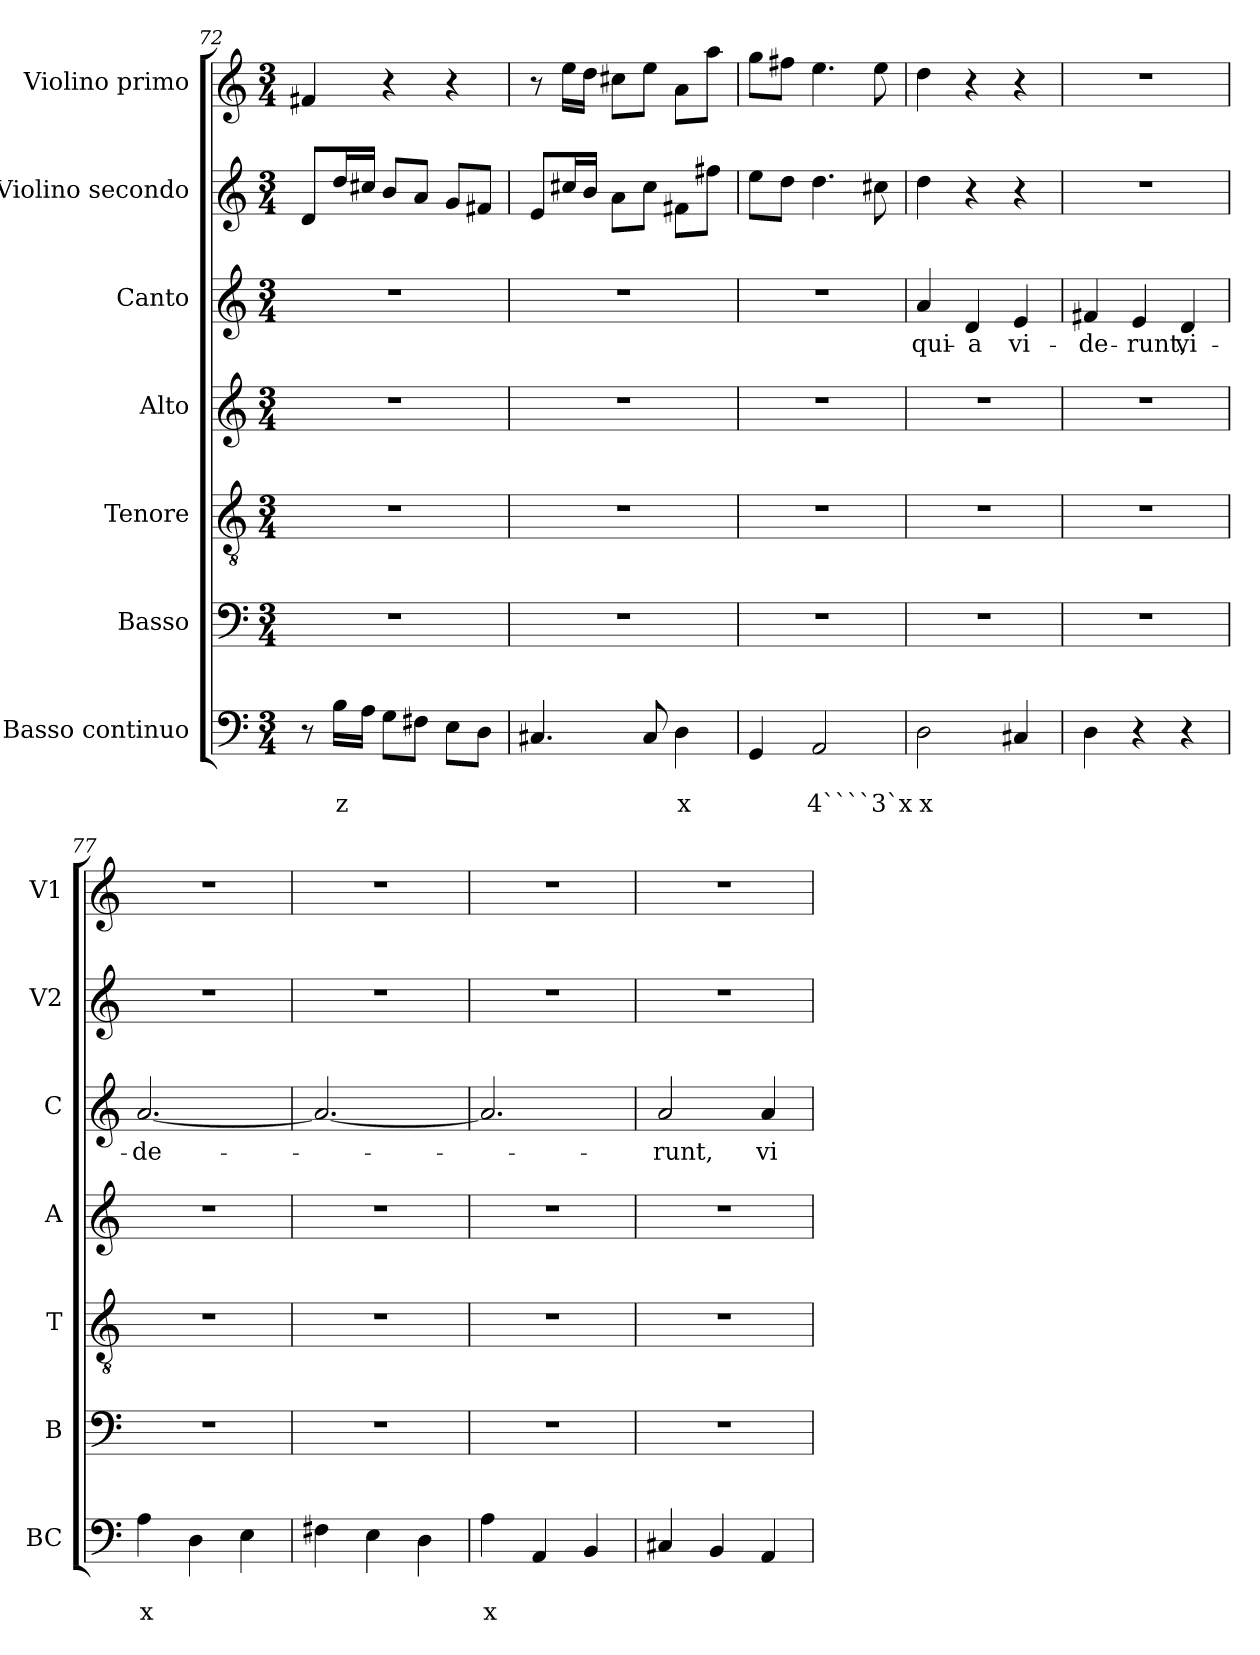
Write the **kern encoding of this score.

**kern	**text	**text	**kern	**kern	**kern	**kern	**text	**kern	**kern
*part7	*part7	*part7	*part6	*part5	*part4	*part3	*part3	*part2	*part1
*staff7	*staff7	*staff7	*staff6	*staff5	*staff4	*staff3	*staff3	*staff2	*staff1
*I"Basso continuo	*	*	*I"Basso	*I"Tenore	*I"Alto	*I"Canto	*	*I"Violino secondo	*I"Violino primo
*I'BC	*	*	*I'B	*I'T	*I'A	*I'C	*	*I'V2	*I'V1
*clefF4	*	*	*clefF4	*clefGv2	*clefG2	*clefG2	*	*clefG2	*clefG2
*k[]	*	*	*k[]	*k[]	*k[]	*k[]	*	*k[]	*k[]
*C:	*	*	*C:	*C:	*C:	*C:	*	*C:	*C:
*M3/4	*	*	*M3/4	*M3/4	*M3/4	*M3/4	*	*M3/4	*M3/4
=72	=72	=72	=72	=72	=72	=72	=72	=72	=72
8r	.	.	2.r	2.r	2.r	2.r	.	8d/L	4f#X/
!	!	!LO:LY:b	!	!	!	!	!	!	!
16B\LL	.	z	.	.	.	.	.	16dd/L	.
16A\JJ	.	.	.	.	.	.	.	16cc#X/JJ	.
8G\L	.	.	.	.	.	.	.	8b/L	4r
8F#X\J	.	.	.	.	.	.	.	8a/J	.
8E\L	.	.	.	.	.	.	.	8g/L	4r
8D\J	.	.	.	.	.	.	.	8f#X/J	.
=73	=73	=73	=73	=73	=73	=73	=73	=73	=73
4.C#X/	.	.	2.r	2.r	2.r	2.r	.	8e/L	8r
.	.	.	.	.	.	.	.	16cc#X/L	16ee\LL
.	.	.	.	.	.	.	.	16b/JJ	16dd\JJ
.	.	.	.	.	.	.	.	8a\L	8cc#X\L
8C#/	.	.	.	.	.	.	.	8cc#\J	8ee\J
!	!	!LO:LY:b	!	!	!	!	!	!	!
4D\	.	x	.	.	.	.	.	8f#X\L	8a\L
.	.	.	.	.	.	.	.	8ff#X\J	8aa\J
=74	=74	=74	=74	=74	=74	=74	=74	=74	=74
4GG/	.	.	2.r	2.r	2.r	2.r	.	8ee\L	8gg\L
.	.	.	.	.	.	.	.	8dd\J	8ff#X\J
!	!	!LO:LY:b	!	!	!	!	!	!	!
2AA/	.	4````3`x	.	.	.	.	.	4.dd\	4.ee\
.	.	.	.	.	.	.	.	8cc#X\	8ee\
=75	=75	=75	=75	=75	=75	=75	=75	=75	=75
!	!	!LO:LY:b	!	!	!	!	!LO:LY:b	!	!
2D\	.	x	2.r	2.r	2.r	4a/	qui-	4dd\	4dd\
!	!	!	!	!	!	!	!LO:LY:b	!	!
.	.	.	.	.	.	4d/	-a	4r	4r
!	!	!	!	!	!	!	!LO:LY:b	!	!
4C#X/	.	.	.	.	.	4e/	vi-	4r	4r
!!LO:LB:g=z
=76	=76	=76	=76	=76	=76	=76	=76	=76	=76
!	!	!	!	!	!	!	!LO:LY:b	!	!
4D\	.	.	2.r	2.r	2.r	4f#X/	-de-	2.r	2.r
!	!	!	!	!	!	!	!LO:LY:b	!	!
4r	.	.	.	.	.	4e/	-runt,	.	.
!	!	!	!	!	!	!	!LO:LY:b	!	!
4r	.	.	.	.	.	4d/	vi-	.	.
=77	=77	=77	=77	=77	=77	=77	=77	=77	=77
!	!	!LO:LY:b	!	!	!	!	!LO:LY:b	!	!
4A\	.	x	2.r	2.r	2.r	[2.a/	-de-	2.r	2.r
4D\	.	.	.	.	.	.	.	.	.
4E\	.	.	.	.	.	.	.	.	.
=78	=78	=78	=78	=78	=78	=78	=78	=78	=78
4F#X\	.	.	2.r	2.r	2.r	2.a/_	.	2.r	2.r
4E\	.	.	.	.	.	.	.	.	.
4D\	.	.	.	.	.	.	.	.	.
=79	=79	=79	=79	=79	=79	=79	=79	=79	=79
!	!	!LO:LY:b	!	!	!	!	!	!	!
4A\	.	x	2.r	2.r	2.r	2.a/]	.	2.r	2.r
4AA/	.	.	.	.	.	.	.	.	.
4BB/	.	.	.	.	.	.	.	.	.
=80	=80	=80	=80	=80	=80	=80	=80	=80	=80
!	!	!	!	!	!	!	!LO:LY:b	!	!
4C#X/	.	.	2.r	2.r	2.r	2a/	-runt,	2.r	2.r
4BB/	.	.	.	.	.	.	.	.	.
!	!	!	!	!	!	!	!LO:LY:b	!	!
4AA/	.	.	.	.	.	4a/	vi-	.	.
=	=	=	=	=	=	=	=	=	=
*-	*-	*-	*-	*-	*-	*-	*-	*-	*-
